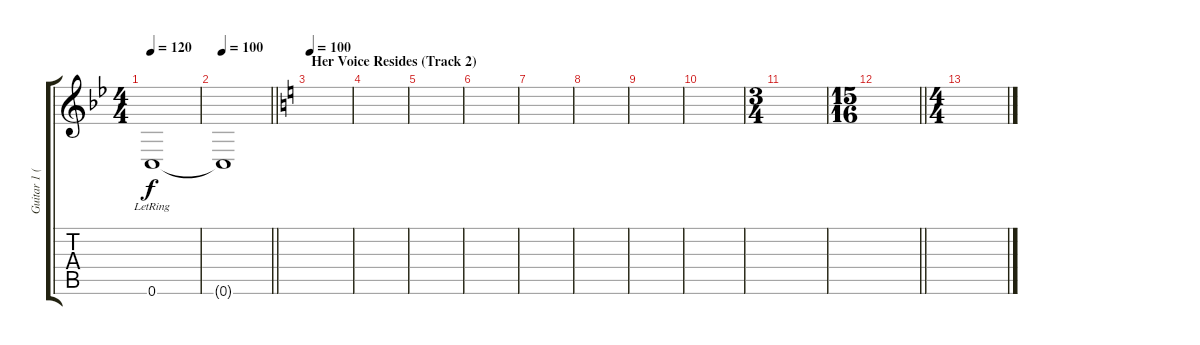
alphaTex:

\track ("Guitar 1 (Clean- Tuck)" "Guitar 1 (") {instrument electricguitarclean}
\staff {score tabs}
\tuning (D4 A3 F3 C3 G2 C2) {hide}
\ts (4 4)
\tempo 120
\clef g2
\ks bb
0.6{lr}.1{dy f} |
\tempo 100
\barLineRight lightlight
0.6{t}.1 |
\section ("" "Her Voice Resides (Track 2)")
\tempo 100
\ks c
|
|
|
|
|
|
|
|
\ts (3 4)
|
\ts (15 16)
\barLineRight lightlight
|
\ts (4 4)
